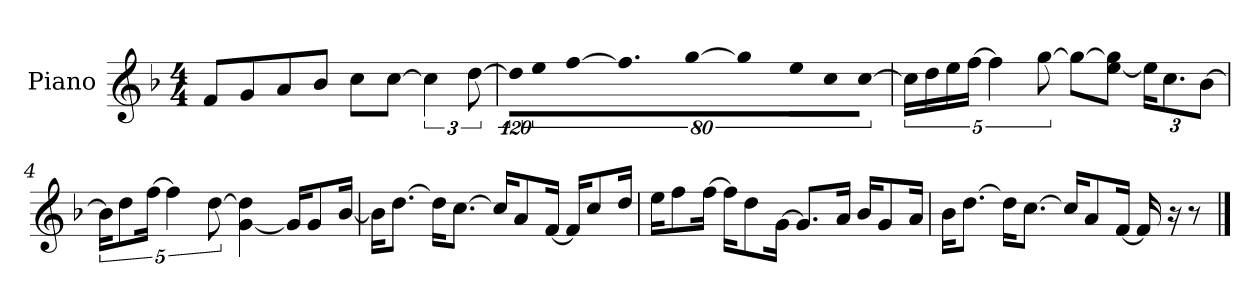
**kern
*part1
*staff1
*I"Piano
*I'P-no
*clefG2
*k[b-]
*M4/4
*MM90
=1
8f/L
8g/
8a/
8b-/J
8cc\L
[8cc\J
6cc\]
[12dd\
=2
!LO:N:vis=16
1920%107dd\KL]
!LO:N:vis=8
640%71ee\
!LO:N:vis=16
[1920%107ff\K
9.ff\]
!LO:N:vis=16
[1920%107gg\Jk
!LO:N:vis=4
1920%427gg\]
!LO:N:vis=8
640%71ee\L
!LO:N:vis=8
640%71cc\
!LO:N:vis=8
[640%71cc\J
=3
20cc\LL]
20dd\
20ee\
[20ff\JJ
5ff\]
[10gg\
8gg\L_
[8ee\ 8gg\]J
*Xbrackettup
24ee\KL]
12.cc\
[12b-\J
=4
*brackettup
20b-\KL]
10dd\
[20ff\Jk
5ff\]
[10dd\
[4g\ 4dd\]
16g/KL]
8g/
[16b-/Jk
!!LO:LB:g=z
=5
16b-\KL]
[8.dd\J
16dd\KL]
[8.cc\J
16cc/KL]
8a/
[16f/Jk
16f/KL]
8cc/
16dd/Jk
=6
16ee\KL
8ff\
[16ff\Jk
16ff\KL]
8dd\
[16g\Jk
8.g/L]
16a/Jk
16b-/KL
8g/
16a/Jk
=7
16b-\KL
[8.dd\J
16dd\KL]
[8.cc\J
16cc/KL]
8a/
[16f/Jk
16f/]
16r
8r
==
*-
